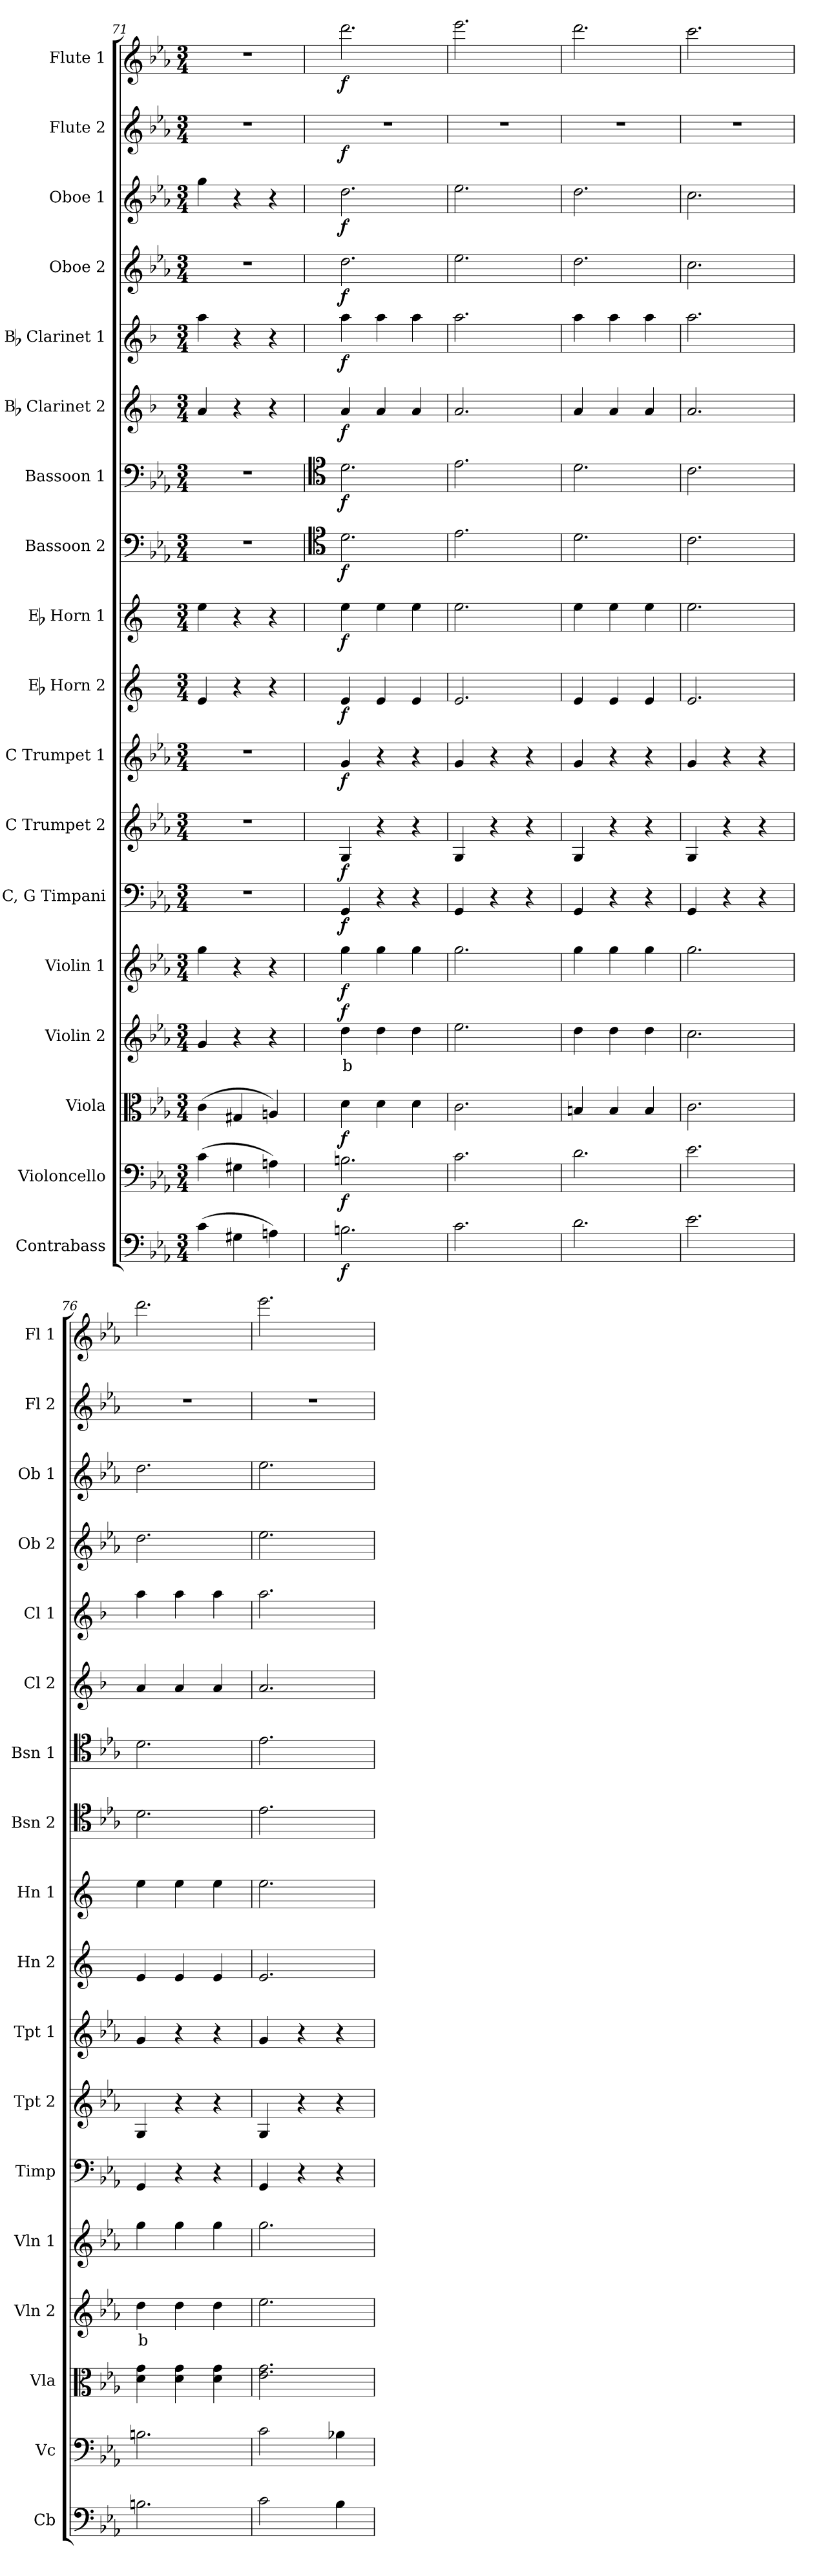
**kern	**dynam	**kern	**dynam	**kern	**dynam	**kern	**text	**dynam	**kern	**dynam	**kern	**dynam	**kern	**dynam	**kern	**dynam	**kern	**dynam	**kern	**dynam	**kern	**dynam	**kern	**dynam	**kern	**dynam	**kern	**dynam	**kern	**dynam	**kern	**dynam	**kern	**dynam	**kern	**dynam
*part18	*part18	*part17	*part17	*part16	*part16	*part15	*part15	*part15	*part14	*part14	*part13	*part13	*part12	*part12	*part11	*part11	*part10	*part10	*part9	*part9	*part8	*part8	*part7	*part7	*part6	*part6	*part5	*part5	*part4	*part4	*part3	*part3	*part2	*part2	*part1	*part1
*staff18	*staff18	*staff17	*staff17	*staff16	*staff16	*staff15	*staff15	*staff15	*staff14	*staff14	*staff13	*staff13	*staff12	*staff12	*staff11	*staff11	*staff10	*staff10	*staff9	*staff9	*staff8	*staff8	*staff7	*staff7	*staff6	*staff6	*staff5	*staff5	*staff4	*staff4	*staff3	*staff3	*staff2	*staff2	*staff1	*staff1
*I"Contrabass	*	*I"Violoncello	*	*I"Viola	*	*I"Violin 2	*	*	*I"Violin 1	*	*I"C, G Timpani	*	*I"C Trumpet 2	*	*I"C Trumpet 1	*	*I"Eb Horn 2	*	*I"Eb Horn 1	*	*I"Bassoon 2	*	*I"Bassoon 1	*	*I"Bb Clarinet 2	*	*I"Bb Clarinet 1	*	*I"Oboe 2	*	*I"Oboe 1	*	*I"Flute 2	*	*I"Flute 1	*
*I'Cb	*	*I'Vc	*	*I'Vla	*	*I'Vln 2	*	*	*I'Vln 1	*	*I'Timp	*	*I'Tpt 2	*	*I'Tpt 1	*	*I'Hn 2	*	*I'Hn 1	*	*I'Bsn 2	*	*I'Bsn 1	*	*I'Cl 2	*	*I'Cl 1	*	*I'Ob 2	*	*I'Ob 1	*	*I'Fl 2	*	*I'Fl 1	*
*clefF4	*	*clefF4	*	*clefC3	*	*clefG2	*	*	*clefG2	*	*clefF4	*	*clefG2	*	*clefG2	*	*clefG2	*	*clefG2	*	*clefF4	*	*clefF4	*	*clefG2	*	*clefG2	*	*clefG2	*	*clefG2	*	*clefG2	*	*clefG2	*
*ITrd7c12	*	*	*	*	*	*	*	*	*	*	*	*	*	*	*	*	*ITrd5c9	*	*ITrd5c9	*	*	*	*	*	*ITrd1c2	*	*ITrd1c2	*	*	*	*	*	*	*	*	*
*k[b-e-a-]	*	*k[b-e-a-]	*	*k[b-e-a-]	*	*k[b-e-a-]	*	*	*k[b-e-a-]	*	*k[b-e-a-]	*	*k[b-e-a-]	*	*k[b-e-a-]	*	*k[b-e-a-]	*	*k[b-e-a-]	*	*k[b-e-a-]	*	*k[b-e-a-]	*	*k[b-e-a-]	*	*k[b-e-a-]	*	*k[b-e-a-]	*	*k[b-e-a-]	*	*k[b-e-a-]	*	*k[b-e-a-]	*
*M3/4	*	*M3/4	*	*M3/4	*	*M3/4	*	*	*M3/4	*	*M3/4	*	*M3/4	*	*M3/4	*	*M3/4	*	*M3/4	*	*M3/4	*	*M3/4	*	*M3/4	*	*M3/4	*	*M3/4	*	*M3/4	*	*M3/4	*	*M3/4	*
=71	=71	=71	=71	=71	=71	=71	=71	=71	=71	=71	=71	=71	=71	=71	=71	=71	=71	=71	=71	=71	=71	=71	=71	=71	=71	=71	=71	=71	=71	=71	=71	=71	=71	=71	=71	=71
(4C\	.	(4c\	.	(4c\	.	4g/	.	.	4gg\	.	2.r	.	2.r	.	2.r	.	4G/	.	4g\	.	2.r	.	2.r	.	4g/	.	4gg\	.	2.r	.	4gg\	.	2.r	.	2.r	.
4GG#X\	.	4G#X\	.	4G#X/	.	4r	.	.	4r	.	.	.	.	.	.	.	4r	.	4r	.	.	.	.	.	4r	.	4r	.	.	.	4r	.	.	.	.	.
4AAn\)	.	4An\)	.	4An/)	.	4r	.	.	4r	.	.	.	.	.	.	.	4r	.	4r	.	.	.	.	.	4r	.	4r	.	.	.	4r	.	.	.	.	.
=72	=72	=72	=72	=72	=72	=72	=72	=72	=72	=72	=72	=72	=72	=72	=72	=72	=72	=72	=72	=72	=72	=72	=72	=72	=72	=72	=72	=72	=72	=72	=72	=72	=72	=72	=72	=72
*	*	*	*	*	*	*	*	*	*	*	*	*	*	*	*	*	*	*	*	*	*clefC4	*	*clefC4	*	*	*	*	*	*	*	*	*	*	*	*	*
!	!LO:DY:b	!	!LO:DY:b	!	!LO:DY:b	!	!LO:LY:b:color=#FF0000	!LO:DY:b	!	!LO:DY:b	!	!LO:DY:b	!	!LO:DY:b	!	!LO:DY:b	!	!LO:DY:b	!	!LO:DY:b	!	!LO:DY:b	!	!LO:DY:b	!	!LO:DY:b	!	!LO:DY:b	!	!LO:DY:b	!	!LO:DY:b	!	!LO:DY:b	!	!LO:DY:b
2.BBn\	f	2.Bn\	f	4d\	f	4dd\	b	f	4gg\	f	4GG/	f	4G/	f	4g/	f	4G/	f	4g\	f	2.d\	f	2.d\	f	4g/	f	4gg\	f	2.dd\	f	2.dd\	f	2.r	f	2.ddd\	f
.	.	.	.	4d\	.	4dd\	.	.	4gg\	.	4r	.	4r	.	4r	.	4G/	.	4g\	.	.	.	.	.	4g/	.	4gg\	.	.	.	.	.	.	.	.	.
.	.	.	.	4d\	.	4dd\	.	.	4gg\	.	4r	.	4r	.	4r	.	4G/	.	4g\	.	.	.	.	.	4g/	.	4gg\	.	.	.	.	.	.	.	.	.
!!LO:PB:g=z
=73	=73	=73	=73	=73	=73	=73	=73	=73	=73	=73	=73	=73	=73	=73	=73	=73	=73	=73	=73	=73	=73	=73	=73	=73	=73	=73	=73	=73	=73	=73	=73	=73	=73	=73	=73	=73
2.C\	.	2.c\	.	2.c\	.	2.ee-\	.	.	2.gg\	.	4GG/	.	4G/	.	4g/	.	2.G/	.	2.g\	.	2.e-\	.	2.e-\	.	2.g/	.	2.gg\	.	2.ee-\	.	2.ee-\	.	2.r	.	2.eee-\	.
.	.	.	.	.	.	.	.	.	.	.	4r	.	4r	.	4r	.	.	.	.	.	.	.	.	.	.	.	.	.	.	.	.	.	.	.	.	.
.	.	.	.	.	.	.	.	.	.	.	4r	.	4r	.	4r	.	.	.	.	.	.	.	.	.	.	.	.	.	.	.	.	.	.	.	.	.
=74	=74	=74	=74	=74	=74	=74	=74	=74	=74	=74	=74	=74	=74	=74	=74	=74	=74	=74	=74	=74	=74	=74	=74	=74	=74	=74	=74	=74	=74	=74	=74	=74	=74	=74	=74	=74
2.D\	.	2.d\	.	4Bn/	.	4dd\	.	.	4gg\	.	4GG/	.	4G/	.	4g/	.	4G/	.	4g\	.	2.d\	.	2.d\	.	4g/	.	4gg\	.	2.dd\	.	2.dd\	.	2.r	.	2.ddd\	.
.	.	.	.	4B/	.	4dd\	.	.	4gg\	.	4r	.	4r	.	4r	.	4G/	.	4g\	.	.	.	.	.	4g/	.	4gg\	.	.	.	.	.	.	.	.	.
.	.	.	.	4B/	.	4dd\	.	.	4gg\	.	4r	.	4r	.	4r	.	4G/	.	4g\	.	.	.	.	.	4g/	.	4gg\	.	.	.	.	.	.	.	.	.
=75	=75	=75	=75	=75	=75	=75	=75	=75	=75	=75	=75	=75	=75	=75	=75	=75	=75	=75	=75	=75	=75	=75	=75	=75	=75	=75	=75	=75	=75	=75	=75	=75	=75	=75	=75	=75
2.E-\	.	2.e-\	.	2.c\	.	2.cc\	.	.	2.gg\	.	4GG/	.	4G/	.	4g/	.	2.G/	.	2.g\	.	2.c\	.	2.c\	.	2.g/	.	2.gg\	.	2.cc\	.	2.cc\	.	2.r	.	2.ccc\	.
.	.	.	.	.	.	.	.	.	.	.	4r	.	4r	.	4r	.	.	.	.	.	.	.	.	.	.	.	.	.	.	.	.	.	.	.	.	.
.	.	.	.	.	.	.	.	.	.	.	4r	.	4r	.	4r	.	.	.	.	.	.	.	.	.	.	.	.	.	.	.	.	.	.	.	.	.
=76	=76	=76	=76	=76	=76	=76	=76	=76	=76	=76	=76	=76	=76	=76	=76	=76	=76	=76	=76	=76	=76	=76	=76	=76	=76	=76	=76	=76	=76	=76	=76	=76	=76	=76	=76	=76
!	!	!	!	!	!	!	!LO:LY:b:color=#FF0000	!	!	!	!	!	!	!	!	!	!	!	!	!	!	!	!	!	!	!	!	!	!	!	!	!	!	!	!	!
2.BBn\	.	2.Bn\	.	4d\ 4g\	.	4dd\	b	.	4gg\	.	4GG/	.	4G/	.	4g/	.	4G/	.	4g\	.	2.d\	.	2.d\	.	4g/	.	4gg\	.	2.dd\	.	2.dd\	.	2.r	.	2.ddd\	.
.	.	.	.	4d\ 4g\	.	4dd\	.	.	4gg\	.	4r	.	4r	.	4r	.	4G/	.	4g\	.	.	.	.	.	4g/	.	4gg\	.	.	.	.	.	.	.	.	.
.	.	.	.	4d\ 4g\	.	4dd\	.	.	4gg\	.	4r	.	4r	.	4r	.	4G/	.	4g\	.	.	.	.	.	4g/	.	4gg\	.	.	.	.	.	.	.	.	.
=77	=77	=77	=77	=77	=77	=77	=77	=77	=77	=77	=77	=77	=77	=77	=77	=77	=77	=77	=77	=77	=77	=77	=77	=77	=77	=77	=77	=77	=77	=77	=77	=77	=77	=77	=77	=77
2C\	.	2c\	.	2.e-\ 2.g\	.	2.ee-\	.	.	2.gg\	.	4GG/	.	4G/	.	4g/	.	2.G/	.	2.g\	.	2.e-\	.	2.e-\	.	2.g/	.	2.gg\	.	2.ee-\	.	2.ee-\	.	2.r	.	2.eee-\	.
.	.	.	.	.	.	.	.	.	.	.	4r	.	4r	.	4r	.	.	.	.	.	.	.	.	.	.	.	.	.	.	.	.	.	.	.	.	.
4BB-\	.	4B-X\	.	.	.	.	.	.	.	.	4r	.	4r	.	4r	.	.	.	.	.	.	.	.	.	.	.	.	.	.	.	.	.	.	.	.	.
=	=	=	=	=	=	=	=	=	=	=	=	=	=	=	=	=	=	=	=	=	=	=	=	=	=	=	=	=	=	=	=	=	=	=	=	=
*-	*-	*-	*-	*-	*-	*-	*-	*-	*-	*-	*-	*-	*-	*-	*-	*-	*-	*-	*-	*-	*-	*-	*-	*-	*-	*-	*-	*-	*-	*-	*-	*-	*-	*-	*-	*-
